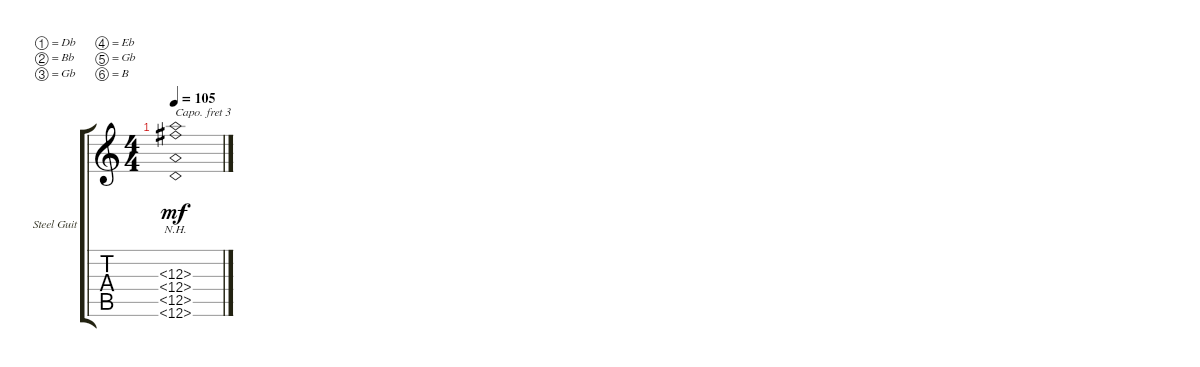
\defaultSystemsLayout 4
\bracketExtendMode groupsimilarinstruments
\firstSystemTrackNameOrientation horizontal
\otherSystemsTrackNameOrientation horizontal
\track ("Steel Guitar" "Steel Guit") {instrument acousticguitarsteel}
\staff {score tabs}
\capo 3
\tuning (Db4 Bb3 Gb3 Eb3 Gb2 B1)
\ts (4 4)
\tempo 105
\clef g2
\ks c
(12.6{nh} 12.5{nh} 12.4{nh} 12.3{nh}).1{dy mf}
